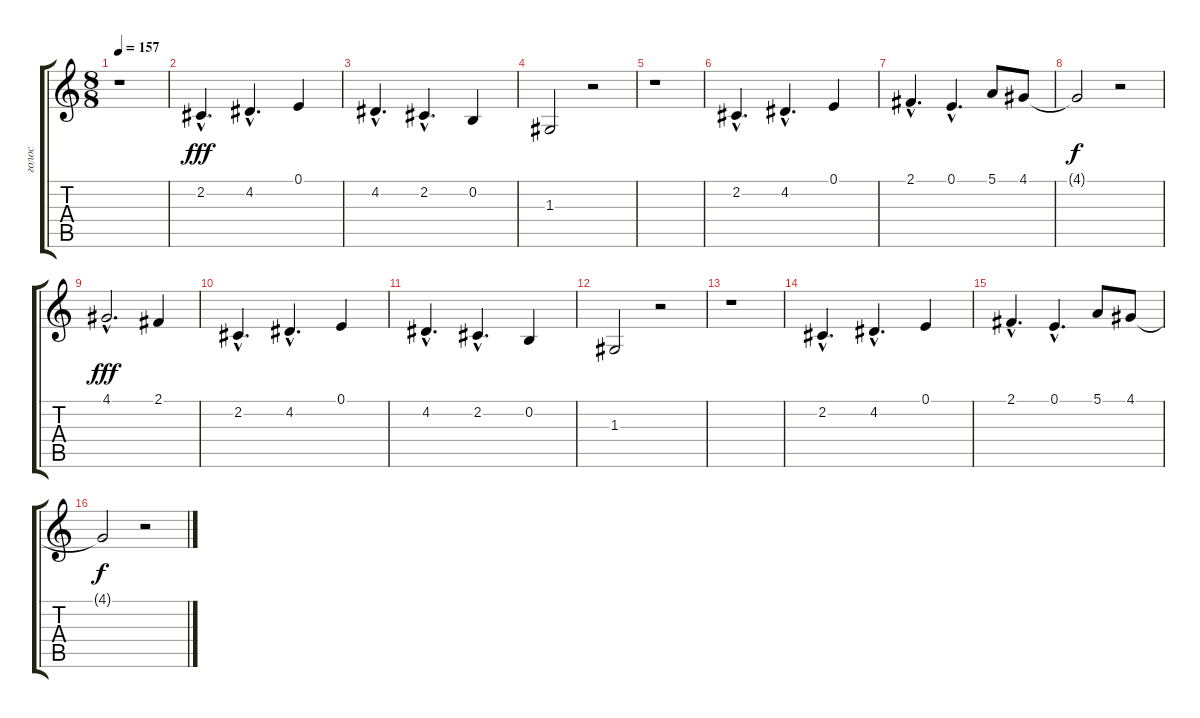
\track ("голос" "голос") {instrument tenorsax}
\staff {score tabs}
\tuning (E4 B3 G3 D3 A2 E2) {hide}
\ts (8 8)
\tempo 157
\clef g2
\ks c
r.1{dy fff} |
2.2{hac}.4{d} 4.2{hac}.4{d} 0.1.4 |
4.2{hac}.4{d} 2.2{hac}.4{d} 0.2.4 |
1.3.2 r.2 |
r.1 |
2.2{hac}.4{d} 4.2{hac}.4{d} 0.1.4 |
2.1{hac}.4{d} 0.1{hac}.4{d} 5.1.8 4.1.8 |
4.1{t}.2{dy f} r.2 |
4.1{hac}.2{d dy fff} 2.1.4 |
2.2{hac}.4{d} 4.2{hac}.4{d} 0.1.4 |
4.2{hac}.4{d} 2.2{hac}.4{d} 0.2.4 |
1.3.2 r.2 |
r.1 |
2.2{hac}.4{d} 4.2{hac}.4{d} 0.1.4 |
2.1{hac}.4{d} 0.1{hac}.4{d} 5.1.8 4.1.8 |
4.1{t}.2{dy f} r.2
